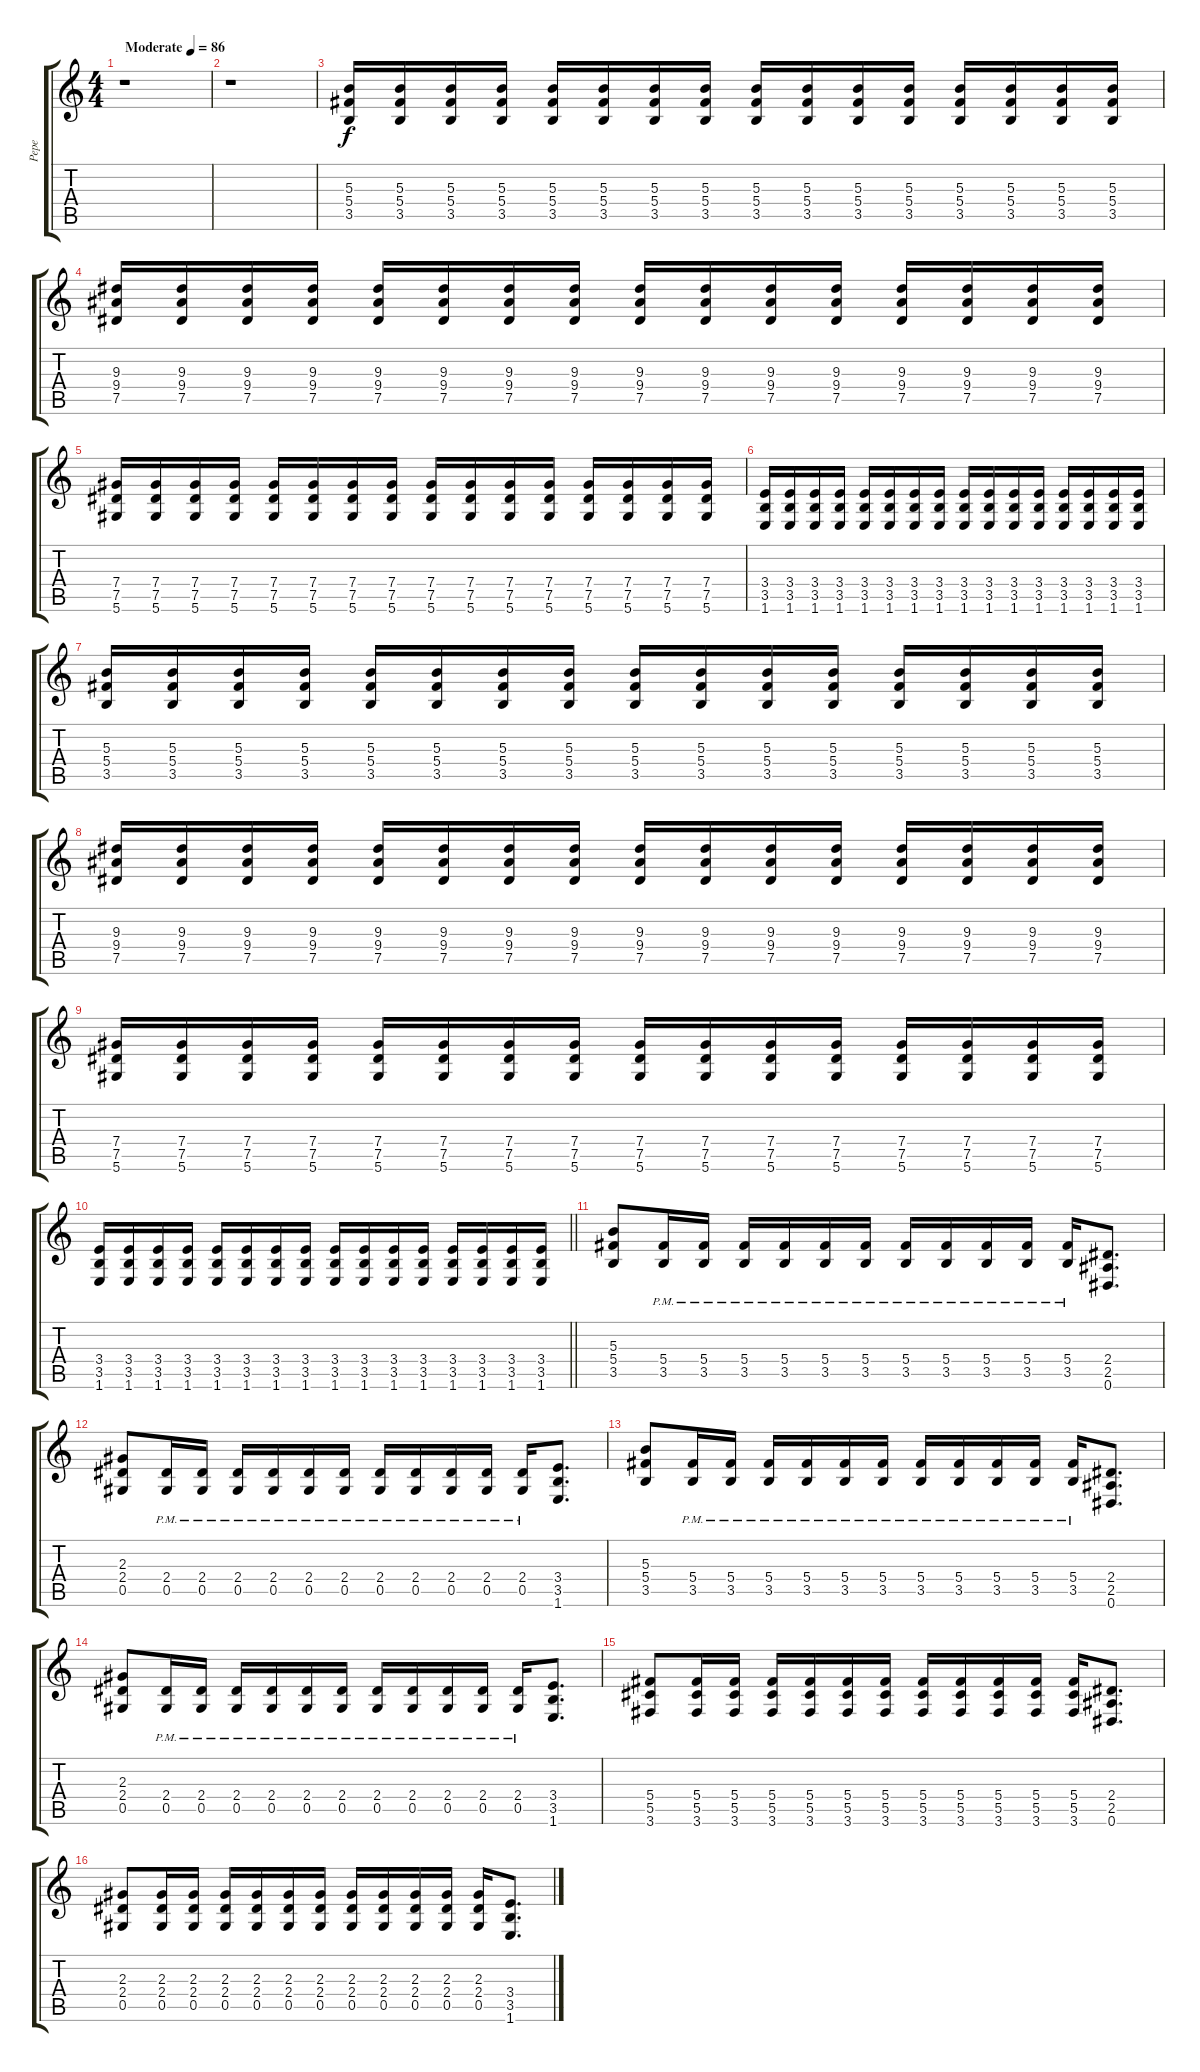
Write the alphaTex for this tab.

\track ("Pepe" "Pepe") {instrument overdrivenguitar}
\staff {score tabs}
\tuning (Eb4 Bb3 Gb3 Db3 Ab2 Eb2) {hide}
\ts (4 4)
\tempo (86 "Moderate")
\clef g2
\ks c
r.1{dy f instrument overdrivenguitar} |
r.1 |
(5.3 5.4 3.5).16{volume 16} (5.3 5.4 3.5).16 (5.3 5.4 3.5).16 (5.3 5.4 3.5).16 (5.3 5.4 3.5).16 (5.3 5.4 3.5).16 (5.3 5.4 3.5).16 (5.3 5.4 3.5).16 (5.3 5.4 3.5).16 (5.3 5.4 3.5).16 (5.3 5.4 3.5).16 (5.3 5.4 3.5).16 (5.3 5.4 3.5).16 (5.3 5.4 3.5).16 (5.3 5.4 3.5).16 (5.3 5.4 3.5).16 |
(9.3 9.4 7.5).16 (9.3 9.4 7.5).16 (9.3 9.4 7.5).16 (9.3 9.4 7.5).16 (9.3 9.4 7.5).16 (9.3 9.4 7.5).16 (9.3 9.4 7.5).16 (9.3 9.4 7.5).16 (9.3 9.4 7.5).16 (9.3 9.4 7.5).16 (9.3 9.4 7.5).16 (9.3 9.4 7.5).16 (9.3 9.4 7.5).16 (9.3 9.4 7.5).16 (9.3 9.4 7.5).16 (9.3 9.4 7.5).16 |
(7.4 7.5 5.6).16 (7.4 7.5 5.6).16 (7.4 7.5 5.6).16 (7.4 7.5 5.6).16 (7.4 7.5 5.6).16 (7.4 7.5 5.6).16 (7.4 7.5 5.6).16 (7.4 7.5 5.6).16 (7.4 7.5 5.6).16 (7.4 7.5 5.6).16 (7.4 7.5 5.6).16 (7.4 7.5 5.6).16 (7.4 7.5 5.6).16 (7.4 7.5 5.6).16 (7.4 7.5 5.6).16 (7.4 7.5 5.6).16 |
(3.4 3.5 1.6).16 (3.4 3.5 1.6).16 (3.4 3.5 1.6).16 (3.4 3.5 1.6).16 (3.4 3.5 1.6).16 (3.4 3.5 1.6).16 (3.4 3.5 1.6).16 (3.4 3.5 1.6).16 (3.4 3.5 1.6).16 (3.4 3.5 1.6).16 (3.4 3.5 1.6).16 (3.4 3.5 1.6).16 (3.4 3.5 1.6).16 (3.4 3.5 1.6).16 (3.4 3.5 1.6).16 (3.4 3.5 1.6).16 |
(5.3 5.4 3.5).16 (5.3 5.4 3.5).16 (5.3 5.4 3.5).16 (5.3 5.4 3.5).16 (5.3 5.4 3.5).16 (5.3 5.4 3.5).16 (5.3 5.4 3.5).16 (5.3 5.4 3.5).16 (5.3 5.4 3.5).16 (5.3 5.4 3.5).16 (5.3 5.4 3.5).16 (5.3 5.4 3.5).16 (5.3 5.4 3.5).16 (5.3 5.4 3.5).16 (5.3 5.4 3.5).16 (5.3 5.4 3.5).16 |
(9.3 9.4 7.5).16 (9.3 9.4 7.5).16 (9.3 9.4 7.5).16 (9.3 9.4 7.5).16 (9.3 9.4 7.5).16 (9.3 9.4 7.5).16 (9.3 9.4 7.5).16 (9.3 9.4 7.5).16 (9.3 9.4 7.5).16 (9.3 9.4 7.5).16 (9.3 9.4 7.5).16 (9.3 9.4 7.5).16 (9.3 9.4 7.5).16 (9.3 9.4 7.5).16 (9.3 9.4 7.5).16 (9.3 9.4 7.5).16 |
(7.4 7.5 5.6).16 (7.4 7.5 5.6).16 (7.4 7.5 5.6).16 (7.4 7.5 5.6).16 (7.4 7.5 5.6).16 (7.4 7.5 5.6).16 (7.4 7.5 5.6).16 (7.4 7.5 5.6).16 (7.4 7.5 5.6).16 (7.4 7.5 5.6).16 (7.4 7.5 5.6).16 (7.4 7.5 5.6).16 (7.4 7.5 5.6).16 (7.4 7.5 5.6).16 (7.4 7.5 5.6).16 (7.4 7.5 5.6).16 |
\barLineRight lightlight
(3.4 3.5 1.6).16 (3.4 3.5 1.6).16 (3.4 3.5 1.6).16 (3.4 3.5 1.6).16 (3.4 3.5 1.6).16 (3.4 3.5 1.6).16 (3.4 3.5 1.6).16 (3.4 3.5 1.6).16 (3.4 3.5 1.6).16 (3.4 3.5 1.6).16 (3.4 3.5 1.6).16 (3.4 3.5 1.6).16 (3.4 3.5 1.6).16 (3.4 3.5 1.6).16 (3.4 3.5 1.6).16 (3.4 3.5 1.6).16 |
(5.3 5.4 3.5).8{volume 16 balance 16} (5.4{pm} 3.5{pm}).16 (5.4{pm} 3.5{pm}).16 (5.4{pm} 3.5{pm}).16 (5.4{pm} 3.5{pm}).16 (5.4{pm} 3.5{pm}).16 (5.4{pm} 3.5{pm}).16 (5.4{pm} 3.5{pm}).16 (5.4{pm} 3.5{pm}).16 (5.4{pm} 3.5{pm}).16 (5.4{pm} 3.5{pm}).16 (5.4{pm} 3.5{pm}).16 (2.4 2.5 0.6).8{d} |
(2.3 2.4 0.5).8 (2.4{pm} 0.5{pm}).16 (2.4{pm} 0.5{pm}).16 (2.4{pm} 0.5{pm}).16 (2.4{pm} 0.5{pm}).16 (2.4{pm} 0.5{pm}).16 (2.4{pm} 0.5{pm}).16 (2.4{pm} 0.5{pm}).16 (2.4{pm} 0.5{pm}).16 (2.4{pm} 0.5{pm}).16 (2.4{pm} 0.5{pm}).16 (2.4{pm} 0.5{pm}).16 (3.4 3.5 1.6).8{d} |
(5.3 5.4 3.5).8 (5.4{pm} 3.5{pm}).16 (5.4{pm} 3.5{pm}).16 (5.4{pm} 3.5{pm}).16 (5.4{pm} 3.5{pm}).16 (5.4{pm} 3.5{pm}).16 (5.4{pm} 3.5{pm}).16 (5.4{pm} 3.5{pm}).16 (5.4{pm} 3.5{pm}).16 (5.4{pm} 3.5{pm}).16 (5.4{pm} 3.5{pm}).16 (5.4{pm} 3.5{pm}).16 (2.4 2.5 0.6).8{d} |
(2.3 2.4 0.5).8 (2.4{pm} 0.5{pm}).16 (2.4{pm} 0.5{pm}).16 (2.4{pm} 0.5{pm}).16 (2.4{pm} 0.5{pm}).16 (2.4{pm} 0.5{pm}).16 (2.4{pm} 0.5{pm}).16 (2.4{pm} 0.5{pm}).16 (2.4{pm} 0.5{pm}).16 (2.4{pm} 0.5{pm}).16 (2.4{pm} 0.5{pm}).16 (2.4{pm} 0.5{pm}).16 (3.4 3.5 1.6).8{d} |
(5.4 5.5 3.6).8 (5.4 5.5 3.6).16 (5.4 5.5 3.6).16 (5.4 5.5 3.6).16 (5.4 5.5 3.6).16 (5.4 5.5 3.6).16 (5.4 5.5 3.6).16 (5.4 5.5 3.6).16 (5.4 5.5 3.6).16 (5.4 5.5 3.6).16 (5.4 5.5 3.6).16 (5.4 5.5 3.6).16 (2.4 2.5 0.6).8{d} |
(2.3 2.4 0.5).8 (2.3 2.4 0.5).16 (2.3 2.4 0.5).16 (2.3 2.4 0.5).16 (2.3 2.4 0.5).16 (2.3 2.4 0.5).16 (2.3 2.4 0.5).16 (2.3 2.4 0.5).16 (2.3 2.4 0.5).16 (2.3 2.4 0.5).16 (2.3 2.4 0.5).16 (2.3 2.4 0.5).16 (3.4 3.5 1.6).8{d}
